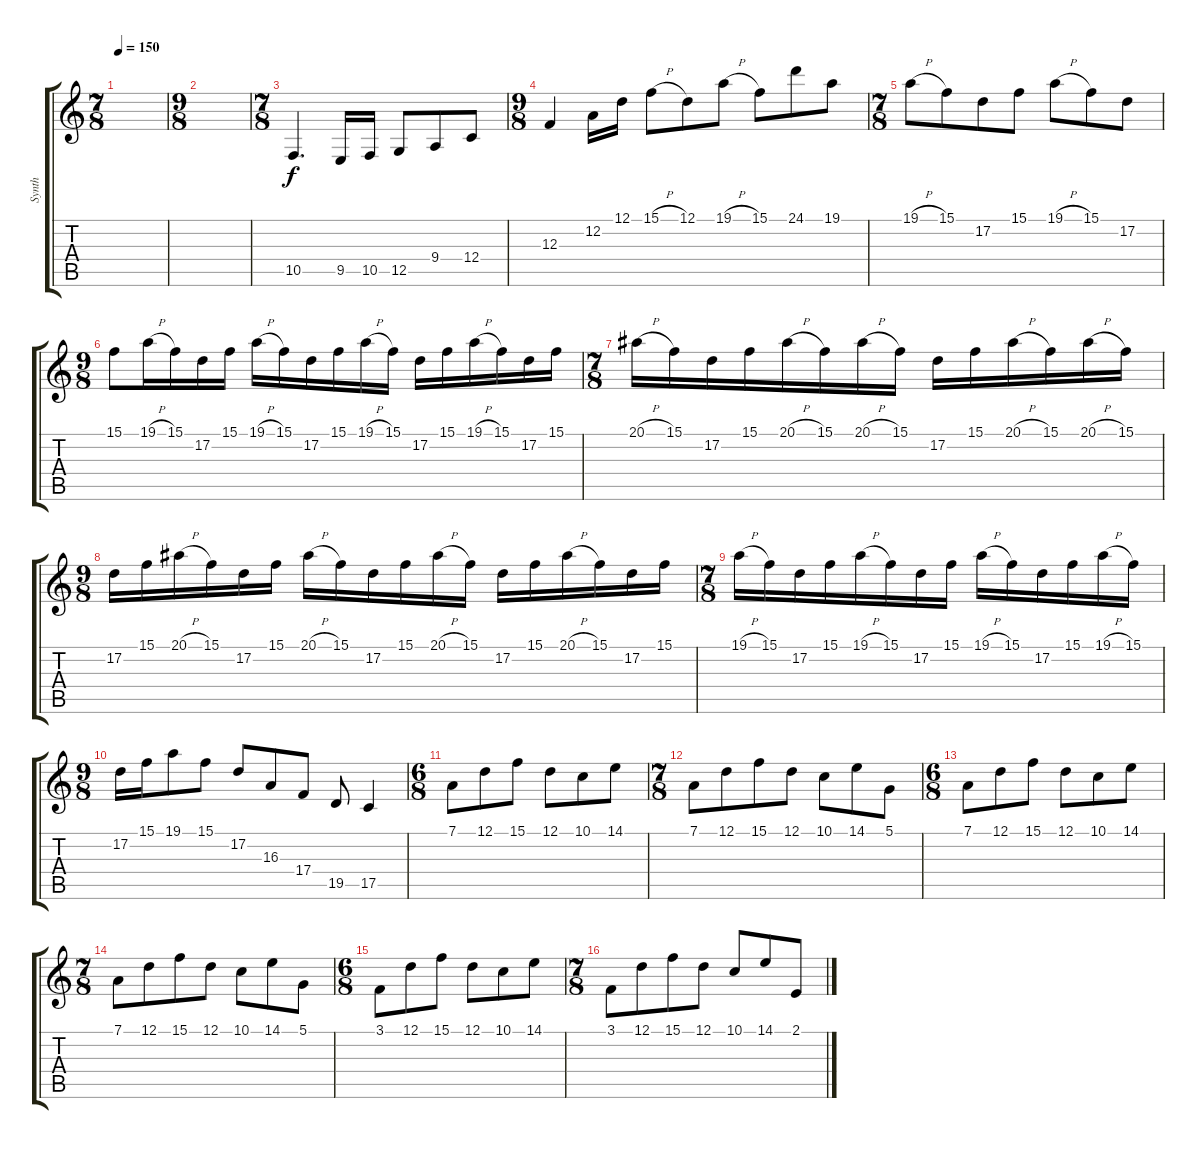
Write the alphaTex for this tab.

\track ("Synth" "Synth") {instrument lead2sawtooth}
\staff {score tabs}
\tuning (D4 A3 F3 C3 G2 C2) {hide}
\ts (7 8)
\tempo 150
\clef g2
\ks c
|
\ts (9 8)
|
\ts (7 8)
10.5.4{d} 9.5.16 10.5.16 12.5.8 9.4.8 12.4.8 |
\ts (9 8)
12.3.4 12.2.16 12.1.16 15.1{h}.8 12.1.8 19.1{h}.8 15.1.8 24.1.8 19.1.8 |
\ts (7 8)
19.1{h}.8 15.1.8 17.2.8 15.1.8 19.1{h}.8 15.1.8 17.2.8 |
\ts (9 8)
15.1.8 19.1{h}.16 15.1.16 17.2.16 15.1.16 19.1{h}.16 15.1.16 17.2.16 15.1.16 19.1{h}.16 15.1.16 17.2.16 15.1.16 19.1{h}.16 15.1.16 17.2.16 15.1.16 |
\ts (7 8)
20.1{h}.16 15.1.16 17.2.16 15.1.16 20.1{h}.16 15.1.16 20.1{h}.16 15.1.16 17.2.16 15.1.16 20.1{h}.16 15.1.16 20.1{h}.16 15.1.16 |
\ts (9 8)
17.2.16 15.1.16 20.1{h}.16 15.1.16 17.2.16 15.1.16 20.1{h}.16 15.1.16 17.2.16 15.1.16 20.1{h}.16 15.1.16 17.2.16 15.1.16 20.1{h}.16 15.1.16 17.2.16 15.1.16 |
\ts (7 8)
19.1{h}.16 15.1.16 17.2.16 15.1.16 19.1{h}.16 15.1.16 17.2.16 15.1.16 19.1{h}.16 15.1.16 17.2.16 15.1.16 19.1{h}.16 15.1.16 |
\ts (9 8)
17.2.16 15.1.16 19.1.8 15.1.8 17.2.8 16.3.8 17.4.8 19.5.8 17.5.4 |
\ts (6 8)
7.1.8 12.1.8 15.1.8 12.1.8 10.1.8 14.1.8 |
\ts (7 8)
7.1.8 12.1.8 15.1.8 12.1.8 10.1.8 14.1.8 5.1.8 |
\ts (6 8)
7.1.8 12.1.8 15.1.8 12.1.8 10.1.8 14.1.8 |
\ts (7 8)
7.1.8 12.1.8 15.1.8 12.1.8 10.1.8 14.1.8 5.1.8 |
\ts (6 8)
3.1.8 12.1.8 15.1.8 12.1.8 10.1.8 14.1.8 |
\ts (7 8)
3.1.8 12.1.8 15.1.8 12.1.8 10.1.8 14.1.8 2.1.8
